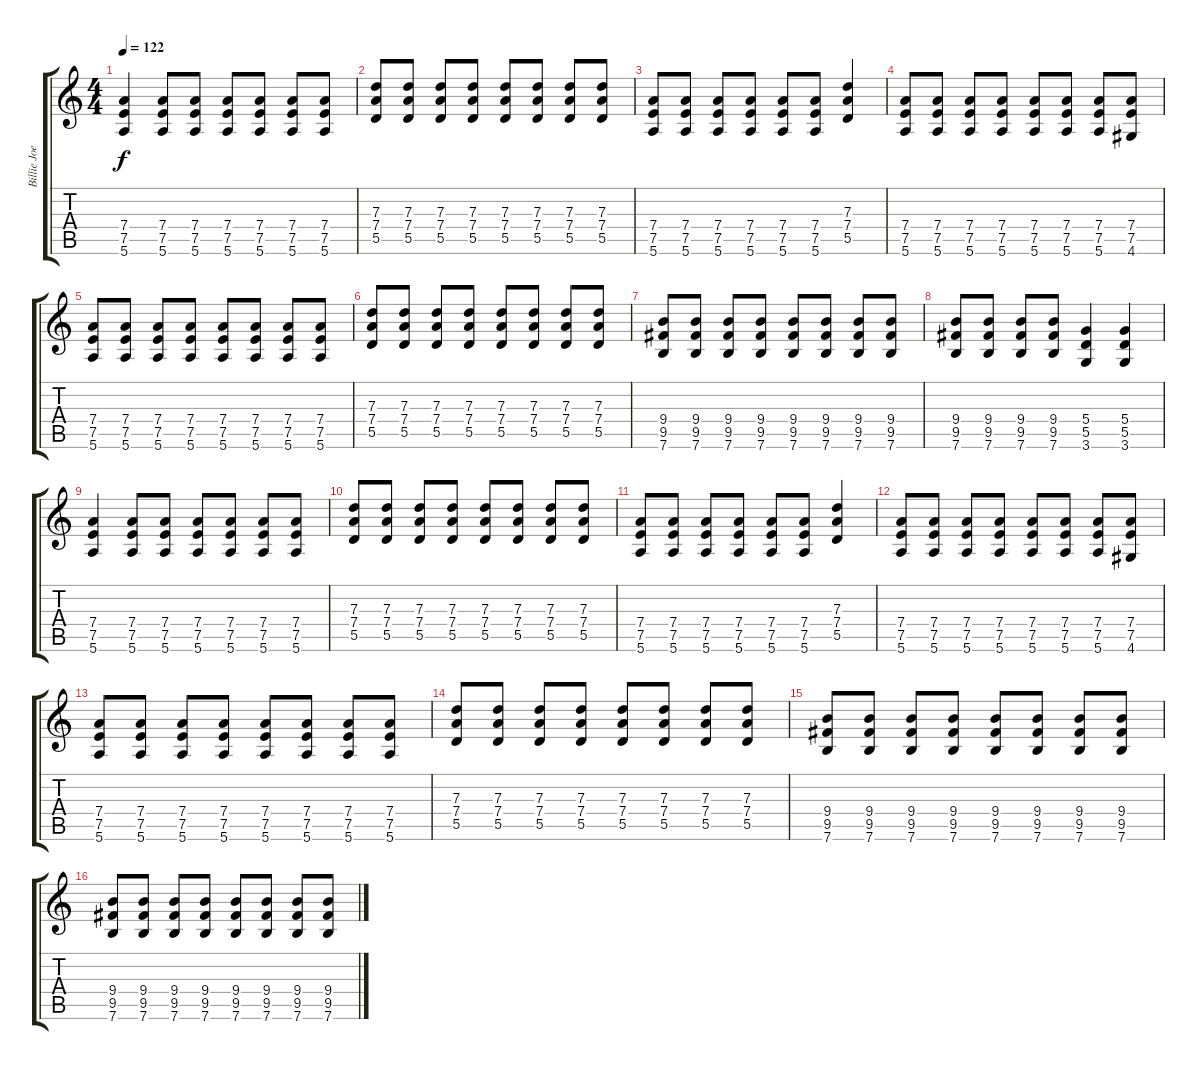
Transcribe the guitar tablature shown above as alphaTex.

\track ("Billie Joe (Guitar)" "Billie Joe") {instrument overdrivenguitar}
\staff {score tabs}
\tuning (E4 B3 G3 D3 A2 E2) {hide}
\ts (4 4)
\tempo 122
\clef g2
\ks c
(7.4 7.5 5.6).4{dy f} (7.4 7.5 5.6).8 (7.4 7.5 5.6).8 (7.4 7.5 5.6).8 (7.4 7.5 5.6).8 (7.4 7.5 5.6).8 (7.4 7.5 5.6).8 |
(7.3 7.4 5.5).8 (7.3 7.4 5.5).8 (7.3 7.4 5.5).8 (7.3 7.4 5.5).8 (7.3 7.4 5.5).8 (7.3 7.4 5.5).8 (7.3 7.4 5.5).8 (7.3 7.4 5.5).8 |
(7.4 7.5 5.6).8 (7.4 7.5 5.6).8 (7.4 7.5 5.6).8 (7.4 7.5 5.6).8 (7.4 7.5 5.6).8 (7.4 7.5 5.6).8 (7.3 7.4 5.5).4 |
(7.4 7.5 5.6).8 (7.4 7.5 5.6).8 (7.4 7.5 5.6).8 (7.4 7.5 5.6).8 (7.4 7.5 5.6).8 (7.4 7.5 5.6).8 (7.4 7.5 5.6).8 (7.4 7.5 4.6).8 |
(7.4 7.5 5.6).8 (7.4 7.5 5.6).8 (7.4 7.5 5.6).8 (7.4 7.5 5.6).8 (7.4 7.5 5.6).8 (7.4 7.5 5.6).8 (7.4 7.5 5.6).8 (7.4 7.5 5.6).8 |
(7.3 7.4 5.5).8 (7.3 7.4 5.5).8 (7.3 7.4 5.5).8 (7.3 7.4 5.5).8 (7.3 7.4 5.5).8 (7.3 7.4 5.5).8 (7.3 7.4 5.5).8 (7.3 7.4 5.5).8 |
(9.4 9.5 7.6).8 (9.4 9.5 7.6).8 (9.4 9.5 7.6).8 (9.4 9.5 7.6).8 (9.4 9.5 7.6).8 (9.4 9.5 7.6).8 (9.4 9.5 7.6).8 (9.4 9.5 7.6).8 |
(9.4 9.5 7.6).8 (9.4 9.5 7.6).8 (9.4 9.5 7.6).8 (9.4 9.5 7.6).8 (5.4 5.5 3.6).4 (5.4 5.5 3.6).4 |
(7.4 7.5 5.6).4 (7.4 7.5 5.6).8 (7.4 7.5 5.6).8 (7.4 7.5 5.6).8 (7.4 7.5 5.6).8 (7.4 7.5 5.6).8 (7.4 7.5 5.6).8 |
(7.3 7.4 5.5).8 (7.3 7.4 5.5).8 (7.3 7.4 5.5).8 (7.3 7.4 5.5).8 (7.3 7.4 5.5).8 (7.3 7.4 5.5).8 (7.3 7.4 5.5).8 (7.3 7.4 5.5).8 |
(7.4 7.5 5.6).8 (7.4 7.5 5.6).8 (7.4 7.5 5.6).8 (7.4 7.5 5.6).8 (7.4 7.5 5.6).8 (7.4 7.5 5.6).8 (7.3 7.4 5.5).4 |
(7.4 7.5 5.6).8 (7.4 7.5 5.6).8 (7.4 7.5 5.6).8 (7.4 7.5 5.6).8 (7.4 7.5 5.6).8 (7.4 7.5 5.6).8 (7.4 7.5 5.6).8 (7.4 7.5 4.6).8 |
(7.4 7.5 5.6).8 (7.4 7.5 5.6).8 (7.4 7.5 5.6).8 (7.4 7.5 5.6).8 (7.4 7.5 5.6).8 (7.4 7.5 5.6).8 (7.4 7.5 5.6).8 (7.4 7.5 5.6).8 |
(7.3 7.4 5.5).8 (7.3 7.4 5.5).8 (7.3 7.4 5.5).8 (7.3 7.4 5.5).8 (7.3 7.4 5.5).8 (7.3 7.4 5.5).8 (7.3 7.4 5.5).8 (7.3 7.4 5.5).8 |
(9.4 9.5 7.6).8 (9.4 9.5 7.6).8 (9.4 9.5 7.6).8 (9.4 9.5 7.6).8 (9.4 9.5 7.6).8 (9.4 9.5 7.6).8 (9.4 9.5 7.6).8 (9.4 9.5 7.6).8 |
(9.4 9.5 7.6).8 (9.4 9.5 7.6).8 (9.4 9.5 7.6).8 (9.4 9.5 7.6).8 (9.4 9.5 7.6).8 (9.4 9.5 7.6).8 (9.4 9.5 7.6).8 (9.4 9.5 7.6).8
